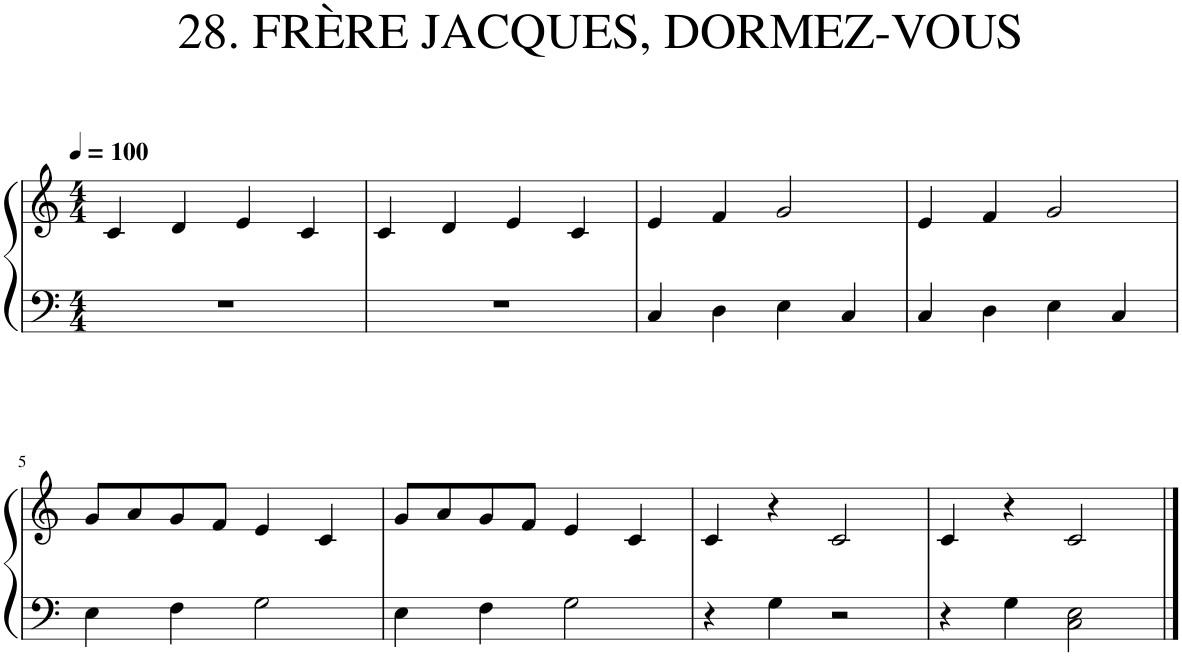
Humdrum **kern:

**kern	**kern
*part1	*part1
*staff2	*staff1
*I"Piano	*
*I'Pno.	*
*clefF4	*clefG2
*k[]	*k[]
*M4/4	*M4/4
*MM100	*MM100
=1	=1
1r	4c/
.	4d/
.	4e/
.	4c/
=2	=2
1r	4c/
.	4d/
.	4e/
.	4c/
=3	=3
4C/	4e/
4D\	4f/
4E\	2g/
4C/	.
=4	=4
4C/	4e/
4D\	4f/
4E\	2g/
4C/	.
!!LO:LB:g=z
=5	=5
4E\	8g/L
.	8a/
4F\	8g/
.	8f/J
2G\	4e/
.	4c/
=6	=6
4E\	8g/L
.	8a/
4F\	8g/
.	8f/J
2G\	4e/
.	4c/
=7	=7
4r	4c/
4G\	4r
2r	2c/
=8	=8
4r	4c/
4G\	4r
2C\ 2E\	2c/
==	==
*-	*-
